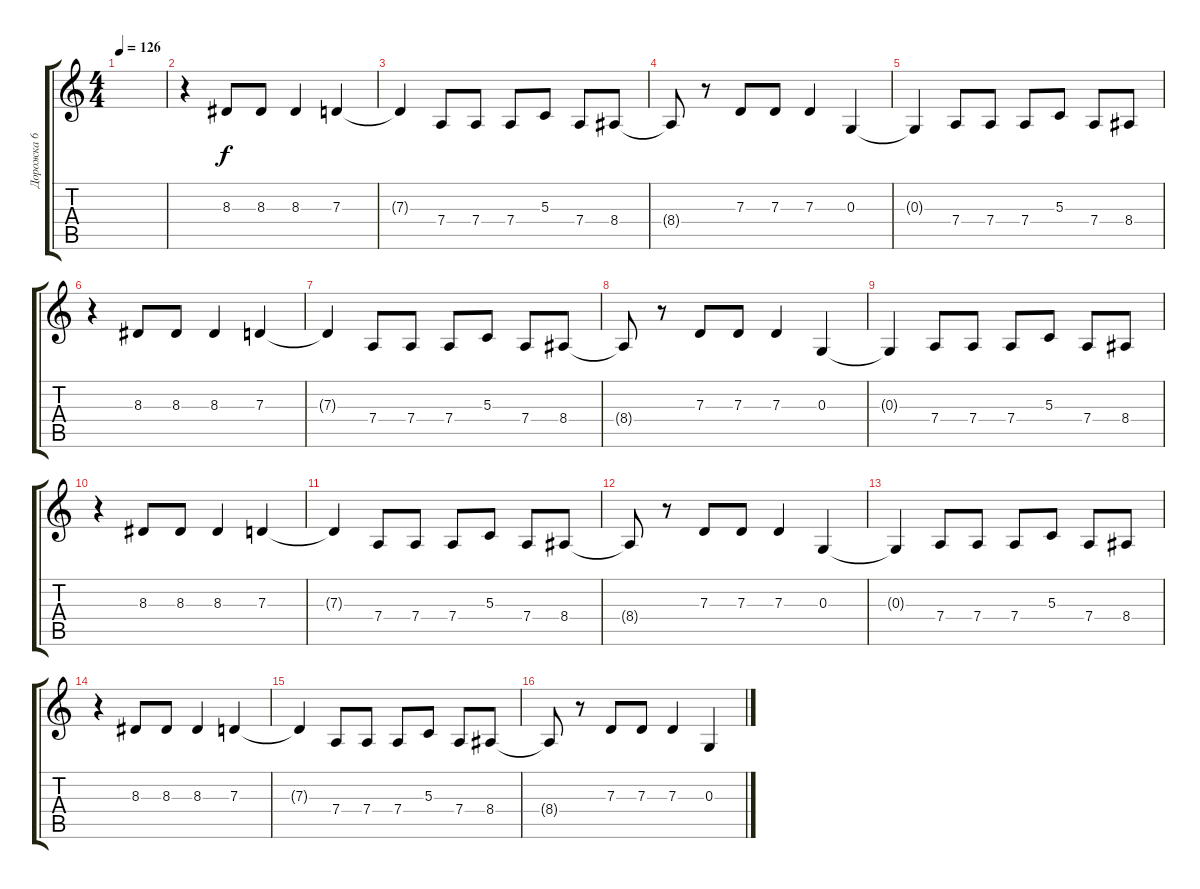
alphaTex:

\track ("Дорожка 6" "Дорожка 6") {instrument oboe}
\staff {score tabs}
\tuning (E4 B3 G3 D3 A2 E2) {hide}
\ts (4 4)
\tempo 126
\clef g2
\ks c
|
r.4 8.3.8 8.3.8 8.3.4 7.3.4 |
7.3{t}.4 7.4.8 7.4.8 7.4.8 5.3.8 7.4.8 8.4.8 |
8.4{t}.8 r.8 7.3.8 7.3.8 7.3.4 0.3.4 |
0.3{t}.4 7.4.8 7.4.8 7.4.8 5.3.8 7.4.8 8.4.8 |
r.4 8.3.8 8.3.8 8.3.4 7.3.4 |
7.3{t}.4 7.4.8 7.4.8 7.4.8 5.3.8 7.4.8 8.4.8 |
8.4{t}.8 r.8 7.3.8 7.3.8 7.3.4 0.3.4 |
0.3{t}.4 7.4.8 7.4.8 7.4.8 5.3.8 7.4.8 8.4.8 |
r.4 8.3.8 8.3.8 8.3.4 7.3.4 |
7.3{t}.4 7.4.8 7.4.8 7.4.8 5.3.8 7.4.8 8.4.8 |
8.4{t}.8 r.8 7.3.8 7.3.8 7.3.4 0.3.4 |
0.3{t}.4 7.4.8 7.4.8 7.4.8 5.3.8 7.4.8 8.4.8 |
r.4 8.3.8 8.3.8 8.3.4 7.3.4 |
7.3{t}.4 7.4.8 7.4.8 7.4.8 5.3.8 7.4.8 8.4.8 |
8.4{t}.8 r.8 7.3.8 7.3.8 7.3.4 0.3.4
